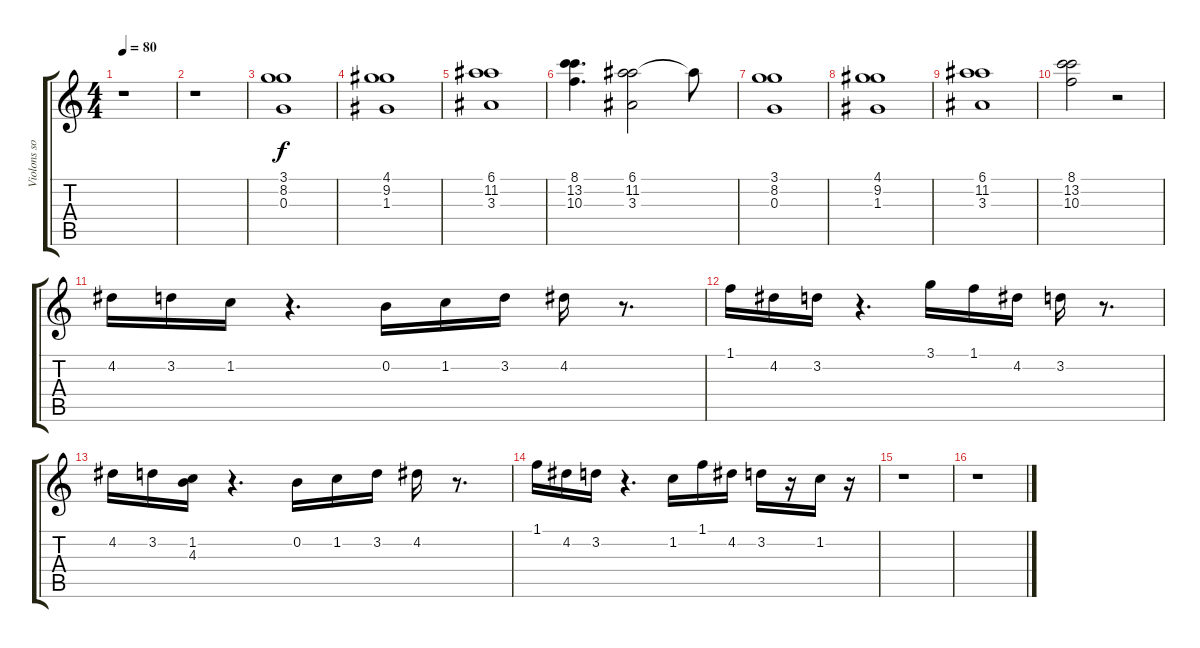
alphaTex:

\track ("Violons sopranos 2" "Violons so") {instrument distortionguitar}
\staff {score tabs}
\tuning (E4 B3 G3 D3 A2 E2) {hide}
\ts (4 4)
\tempo 80
\clef g2
\ks c
r.1{dy f} |
r.1 |
(3.1 8.2 0.3).1 |
(4.1 9.2 1.3).1 |
(6.1 11.2 3.3).1 |
(8.1 13.2 10.3).4{d} (6.1 11.2 3.3).2 11.2{t}.8 |
(3.1 8.2 0.3).1 |
(4.1 9.2 1.3).1 |
(6.1 11.2 3.3).1 |
(8.1 13.2 10.3).2 r.2 |
4.2.16 3.2.16 1.2.16 r.4{d} 0.2.16 1.2.16 3.2.16 4.2.16 r.8{d} |
1.1.16 4.2.16 3.2.16 r.4{d} 3.1.16 1.1.16 4.2.16 3.2.16 r.8{d} |
4.2.16 3.2.16 (1.2 4.3).16 r.4{d} 0.2.16 1.2.16 3.2.16 4.2.16 r.8{d} |
1.1.16 4.2.16 3.2.16 r.4{d} 1.2.16 1.1.16 4.2.16 3.2.16 r.16 1.2.16 r.16 |
r.1 |
r.1
